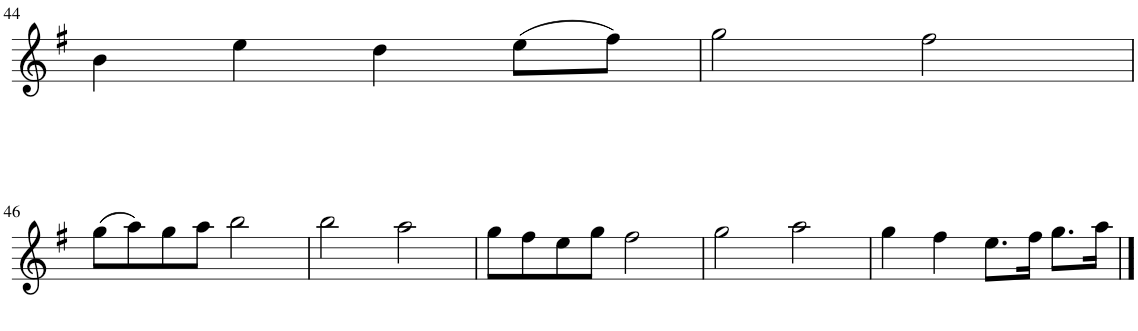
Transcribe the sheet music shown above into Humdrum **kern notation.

**kern
*part1
*staff1
*I"Voice
!!LO:PB:g=z
*clefG2
*k[f#]
*M4/4
=44
4b\
4ee\
4dd\
(8ee\L
8ff#\J)
=45
2gg\
2ff#\
!!LO:LB:g=z
=46
(8gg\L
8aa\)
8gg\
8aa\J
2bb\
=47
2bb\
2aa\
=48
8gg\L
8ff#\
8ee\
8gg\J
2ff#\
=49
2gg\
2aa\
=50
4gg\
4ff#\
8.ee\L
16ff#\Jk
8.gg\L
16aa\Jk
==
*-
